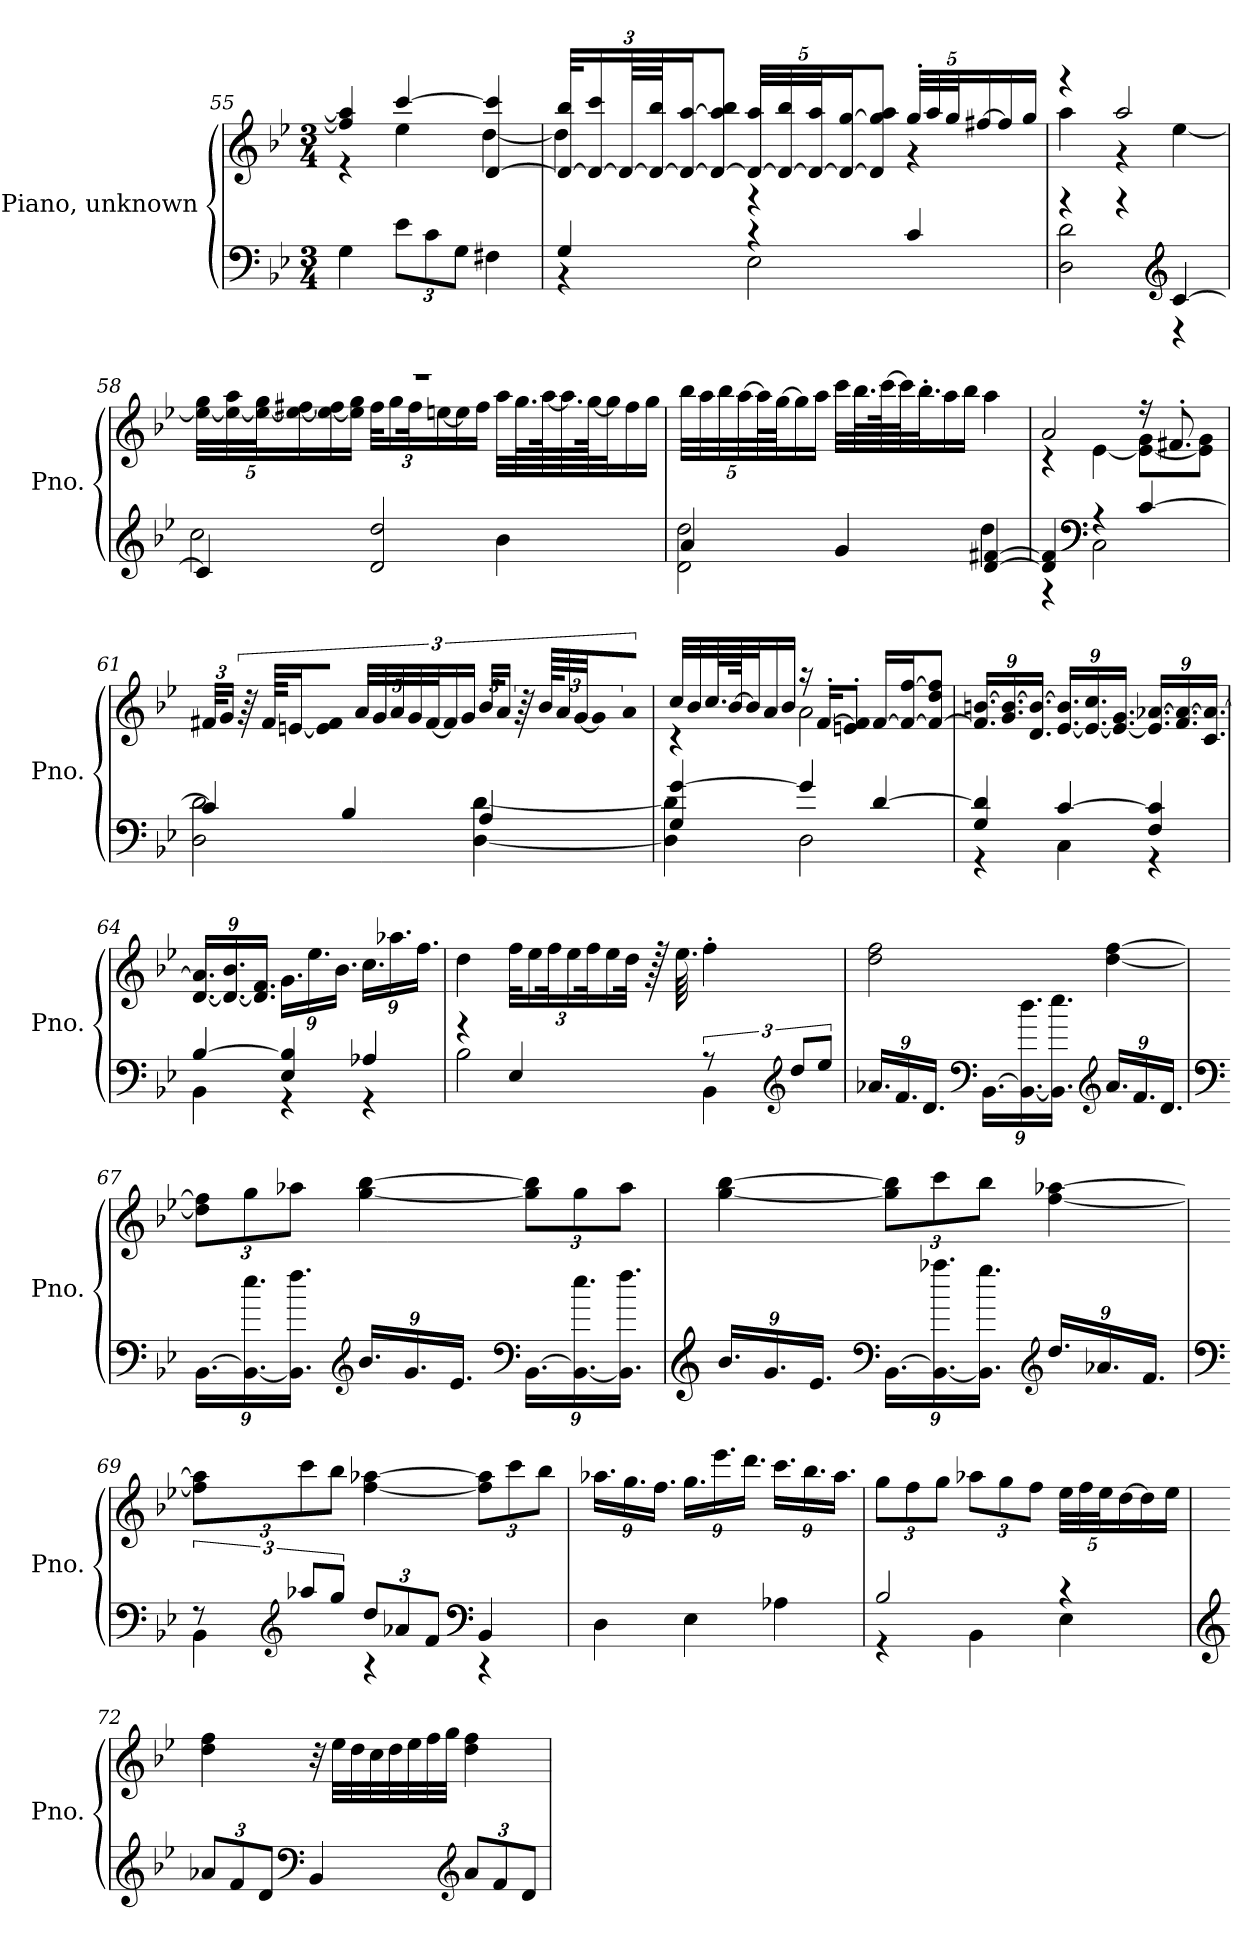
**kern	**kern
*part1	*part1
*staff2	*staff1
*I"Piano, unknown	*
*I'Pno.	*
*clefF4	*clefG2
*k[b-e-]	*k[b-e-]
*M3/4	*M3/4
=55	=55
*	*^
4G\	4ff#/] 4aa/]	4r
*Xbrackettup	*	*
12e-\L	[4ccc/	4ee-\
12c\	.	.
12G\J	.	.
4F#X\	[4d/ 4ccc/]	[4dd\
=56	=56	=56
*^	*	*
*	*	*Xbrackettup	*
4G/	4r	48d/_ 48bb-/KLL	4dd\]
.	.	24d/_ 24ccc/	.
.	.	96d/LL_	.
.	.	96d/_ 96bb-/JJ	.
.	.	24d/_ [24aa/J	.
.	.	8d/_ 8aa/] 8bb-/J	.
4r	2E-\	40d/_ 40aa/LLL	4r
.	.	40d/_ 40bb-/	.
.	.	40d/_ 40aa/J	.
.	.	20d/_ [20gg/J	.
.	.	8d/] 8gg/] 8aa/J	.
4c/	.	40gg'/LLL	4r
.	.	40aa/	.
.	.	40gg/J	.
.	.	[20ff#X/	.
.	.	16ff#/]	.
.	.	16gg/JJ	.
!!LO:PB:g=z	!!
=57	=57	=57	=57
4r	2D\ 2d\	4r	4aa\
4r	.	2aa/	4r
*clefG2	*	*	*
[4c/	4r	.	[4ee-\
=58	=58	=58	=58
4c/]	2cc\	2.r	40ee-\_ 40gg\LLL
.	.	.	40ee-\_ 40aa\
.	.	.	40ee-\_ 40gg\J
.	.	.	20ee-\_ [20ff#X\
.	.	.	16ee-\_ 16ff#\]
.	.	.	16ee-\] 16gg\JJ
2d/ 2dd/	.	.	48ff#\KLL
.	.	.	24gg\
.	.	.	48ff#\K
.	.	.	[24een\
.	.	.	16ee\]
.	.	.	16ff#\JJ
.	4b-\	.	32aa\LLL
.	.	.	64.gg\L
.	.	.	[128aa\K
.	.	.	64.aa\]
.	.	.	[128gg\JK
.	.	.	32gg\J]
.	.	.	16ff#\
.	.	.	16gg\JJ
*	*	*v	*v
!!LO:LB:g=z
=59	=59	=59
4a/	2d\ 2dd\	40bb-\LLL
.	.	40aa\
.	.	40bb-\
.	.	[40aa\
.	.	80aa\L]
.	.	[80gg\JJ
.	.	16gg\]
.	.	16aa\JJ
4g/	.	32ccc\LLL
.	.	64.bb-\L
.	.	[128ccc\K
.	.	64ccc\J]
.	.	32.bb-'\J
.	.	16aa\
.	.	16bb-\JJ
[4d/ [4f#X/	4dd\	4aa\
=60	=60	=60
*	*	*^
4d/] 4f#/]	4r	2a/	4r
*clefF4	*	*	*
4r	2C\	.	[4e-\
[4c/	.	16r	8e-\_ 8g\L
.	.	8.f#X'/	.
.	.	.	8e-\] 8g\J
*	*	*v	*v
!!LO:LB:g=z
=61	=61	=61
4c/]	2D\ 2d\	48f#X/KLL
.	.	24g/JJ
*	*	*brackettup
.	.	96r
.	.	96f#/KKLL
.	.	[24en/J
.	.	8e/] 8f#/J
*	*	*Xbrackettup
4B-/	.	40a/LLL
.	.	40g/
.	.	40a/
.	.	40g/
.	.	[40f#/J
.	.	16f#/]
.	.	16g/JJ
4A/	[4D\ [4d\	48b-/KLL
.	.	24a/JJ
*	*	*brackettup
.	.	96r
.	.	96b-/KLLL
.	.	48a/
.	.	[48g/J
.	.	16g/]
.	.	16a/JJ
=62	=62	=62
*	*	*^
4G/ [4g/	4D\] 4d\]	32cc/LLL	4r
.	.	32b-/	.
.	.	64.cc/L	.
.	.	[128b-/JK	.
.	.	32b-/J]	.
.	.	16a/	.
.	.	16b-/JJ	.
4g/]	2D\	16r	2a\
.	.	[16f'/KL	.
.	.	8en/' 8f/]'J	.
[4d/	.	[16f/LL	.
.	.	16f/_ [16ff/J	.
.	.	8f/_ 8dd/ 8ff/]J	.
*	*	*v	*v
!!LO:LB:g=z
=63	=63	=63
*	*	*Xbrackettup
4G/ 4d/]	4r	18.f/] [18.bn/LL
.	.	18.g/ 18.b/_
.	.	18.d/ 18.b/_JJ
[4c/	4C\	[18.e-/ 18.b/]LL
.	.	18.e-/_ 18.cc/
.	.	18.e-/_ 18.g/JJ
4F/ 4c/]	4r	18.e-/] [18.a-X/LL
.	.	18.f/ 18.a-/_
.	.	18.c/ 18.a-/_JJ
=64	=64	=64
[4B-/	4BB-\	[18.d/ 18.a-/]LL
.	.	18.d/_ 18.b-/
.	.	18.d/] 18.f/JJ
4E-/ 4B-/]	4r	18.g\LL
.	.	18.ee-\
.	.	18.b-\JJ
4A-X/	4r	18.cc\LL
.	.	18.aa-X\
.	.	18.ff\JJ
!!LO:LB:g=z
=65	=65	=65
4r	2B-\	4dd\
4E-/	.	48ff\KLL
.	.	24ee-\
.	.	48ff\K
.	.	24ee-\
.	.	48ff\K
.	.	24ee-\
.	.	32dd\JJk
.	.	128r
.	.	64.ee-\
*brackettup	*	*
12r	4BB-\	4ff'\
*clefG2	*	*
12dd/L	.	.
12ee-/J	.	.
*v	*v	*
=66	=66
*Xbrackettup	*
18.a-X/LL	2dd\ 2ff\
18.f/	.
18.d/JJ	.
*clefF4	*
[18.BB-\LL	.
18.BB-\_ 18.dd\	.
18.BB-\] 18.ee-\JJ	.
*clefG2	*
18.a-/LL	[4dd\ [4ff\
18.f/	.
18.d/JJ	.
!!LO:LB:g=z
=67	=67
*clefF4	*
[18.BB-\LL	12dd\] 12ff\]L
18.BB-\_ 18.ee-\	12gg\
18.BB-\] 18.ff\JJ	12aa-X\J
*clefG2	*
18.b-/LL	[4gg\ [4bb-\
18.g/	.
18.e-/JJ	.
*clefF4	*
[18.BB-\LL	12gg\] 12bb-\]L
18.BB-\_ 18.ee-\	12gg\
18.BB-\] 18.ff\JJ	12aa-\J
=68	=68
*clefG2	*
18.b-/LL	[4gg\ [4bb-\
18.g/	.
18.e-/JJ	.
*clefF4	*
[18.BB-\LL	12gg\] 12bb-\]L
18.BB-\_ 18.aa-X\	12ccc\
18.BB-\] 18.gg\JJ	12bb-\J
*clefG2	*
18.dd/LL	[4ff\ [4aa-X\
18.a-X/	.
18.f/JJ	.
!!LO:PB:g=z
=69	=69
*clefF4	*
*brackettup	*
*^	*
12r	4BB-\	12ff\] 12aa-\]L
*clefG2	*	*
12aa-X/L	.	12ccc\
12gg/J	.	12bb-\J
*Xbrackettup	*	*
12dd/L	4r	[4ff\ [4aa-X\
12a-X/	.	.
12f/J	.	.
*clefF4	*	*
4BB-/	4r	12ff\] 12aa-\]L
.	.	12ccc\
.	.	12bb-\J
*v	*v	*
=70	=70
4D\	18.aa-X\LL
.	18.gg\
.	18.ff\JJ
4E-\	18.gg\LL
.	18.eee-\
.	18.ddd\JJ
4A-X\	18.ccc\LL
.	18.bb-\
.	18.aa-\JJ
=71	=71
*^	*
2B-/	4r	12gg\L
.	.	12ff\
.	.	12gg\J
.	4BB-\	12aa-X\L
.	.	12gg\
.	.	12ff\J
4r	4E-\	40ee-\LLL
.	.	40ff\
.	.	40ee-\J
.	.	[20dd\
.	.	16dd\]
.	.	16ee-\JJ
*v	*v	*
!!LO:LB:g=z
=72	=72
*clefG2	*
12a-X/L	4dd\ 4ff\
12f/	.
12d/J	.
*clefF4	*
4BB-/	32r
.	32ee-\LLL
.	32dd\
.	32cc\
.	32dd\
.	32ee-\
.	32ff\
.	32gg\JJJ
*clefG2	*
12a-/L	4dd\ 4ff\
12f/	.
12d/J	.
=	=
*-	*-
